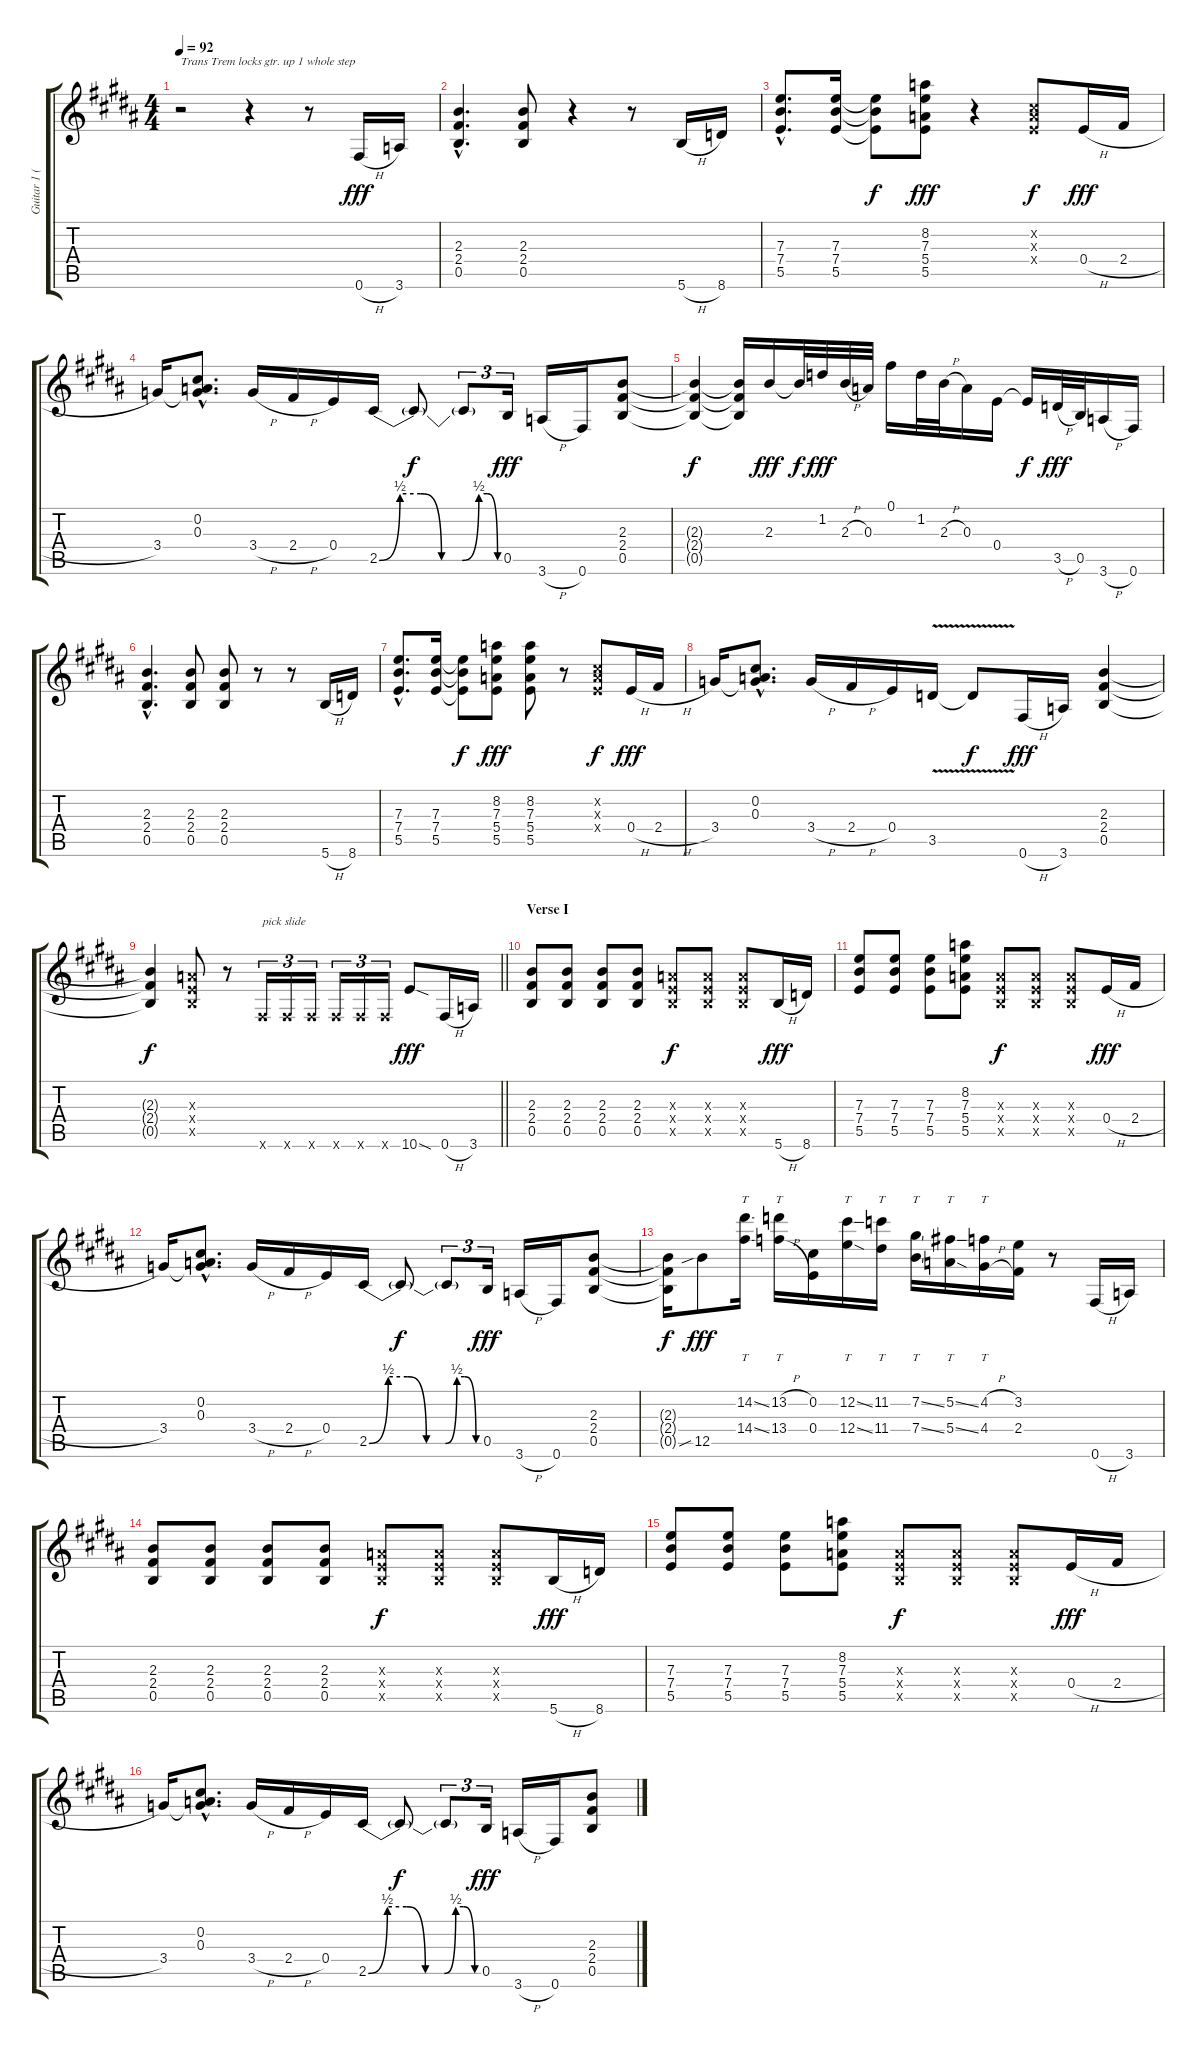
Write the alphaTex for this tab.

\track ("Guitar 1 (/w Trans Trem +1)" "Guitar 1 (") {instrument distortionguitar}
\staff {score tabs}
\tuning (Gb4 Db4 A3 E3 B2 Gb2) {hide}
\ts (4 4)
\tempo 92
\clef g2
\ks b
r.2{txt "Trans Trem locks gtr. up 1 whole step" dy fff instrument distortionguitar} r.4 r.8 0.6{h}.16 3.6.16 |
(2.3{hac} 2.4{hac} 0.5{hac}).4{d} (2.3 2.4 0.5).8 r.4 r.8 5.6{h}.16 8.6.16 |
(7.3{hac} 7.4{hac} 5.5{hac}).8{d} (7.3 7.4 5.5).16 (7.3{t} 7.4{t} 5.5{t}).8{dy f} (8.2 7.3 5.4 5.5).8{dy fff} r.4 (0.2{x} 0.3{x} 0.4{x}).8{dy f} 0.4{h}.16{dy fff} 2.4{h}.16 |
3.4.16 (0.2{hac} 0.3{hac} 3.4{hac t}).8{d} 3.4{h}.16 2.4{h}.16 0.4.16 2.5{be (custom 0 0 10 2 20 2 30 0 40 0 48 2 52 2 57 0 60 0)}.16 2.5{t}.8{dy f} 2.5{t}.8{tu (3 2)} 0.5.16{tu (3 2) dy fff} 3.6{h}.16 0.6.16 (2.3 2.4 0.5).8 |
(2.3{t} 2.4{t} 0.5{t}).4{dy f} (2.3{t} 2.4{t} 0.5{t}).16 2.3.16{dy fff} 2.3{t}.32{dy f} 1.2.32{dy fff} 2.3{h}.32 0.3.32 0.1.16 1.2.32 2.3{h}.32 0.3.16 0.4.16 0.4{t}.16{dy f} 3.5{h}.32{dy fff} 0.5.32 3.6{h}.16 0.6.16 |
(2.3{hac} 2.4{hac} 0.5{hac}).4{d} (2.3 2.4 0.5).8 (2.3 2.4 0.5).8 r.8 r.8 5.6{h}.16 8.6.16 |
(7.3{hac} 7.4{hac} 5.5{hac}).8{d} (7.3 7.4 5.5).16 (7.3{t} 7.4{t} 5.5{t}).8{dy f} (8.2 7.3 5.4 5.5).8{dy fff} (8.2 7.3 5.4 5.5).8 r.8 (0.2{x} 0.3{x} 0.4{x}).8{dy f} 0.4{h}.16{dy fff} 2.4{h}.16 |
3.4.16 (0.2{hac} 0.3{hac} 3.4{hac t}).8{d} 3.4{h}.16 2.4{h}.16 0.4.16 3.5{v}.16 3.5{t}.8{dy f} 0.6{h}.16{dy fff} 3.6.16 (2.3 2.4 0.5).4 |
\barLineRight lightlight
(2.3{t} 2.4{t} 0.5{t}).4{dy f} (0.3{x} 0.4{x} 0.5{x}).8 r.8 0.6{x}.16{tu (3 2) txt "pick slide"} 0.6{x}.16{tu (3 2)} 0.6{x}.16{tu (3 2)} 0.6{x}.16{tu (3 2)} 0.6{x}.16{tu (3 2)} 0.6{x}.16{tu (3 2)} 10.6{sod}.8{dy fff} 0.6{h}.16 3.6.16 |
\section ("" "Verse I")
(2.3 2.4 0.5).8 (2.3 2.4 0.5).8 (2.3 2.4 0.5).8 (2.3 2.4 0.5).8 (0.3{x} 0.4{x} 0.5{x}).8{dy f} (0.3{x} 0.4{x} 0.5{x}).8 (0.3{x} 0.4{x} 0.5{x}).8 5.6{h}.16{dy fff} 8.6.16 |
(7.3 7.4 5.5).8 (7.3 7.4 5.5).8 (7.3 7.4 5.5).8 (8.2 7.3 5.4 5.5).8 (0.3{x} 0.4{x} 0.5{x}).8{dy f} (0.3{x} 0.4{x} 0.5{x}).8 (0.3{x} 0.4{x} 0.5{x}).8 0.4{h}.16{dy fff} 2.4{h}.16 |
3.4.16 (0.2{hac} 0.3{hac} 3.4{hac t}).8{d} 3.4{h}.16 2.4{h}.16 0.4.16 2.5{be (custom 0 0 10 2 20 2 30 0 40 0 46 2 50 2 56 0 60 0)}.16 2.5{t}.8{dy f} 2.5{t}.8{tu (3 2)} 0.5.16{tu (3 2) dy fff} 3.6{h}.16 0.6.16 (2.3 2.4 0.5).8 |
(2.3{t} 2.4{t} 0.5{t}).16{dy f} 12.5{sib}.8{dy fff} (14.2{ss} 14.4{ss}).16{tt} (13.2{h} 13.4{h}).16{tt} (0.2 0.4).16 (12.2{ss} 12.4{ss}).16{tt} (11.2 11.4).16{tt} (7.2{ss} 7.4{ss}).16{tt} (5.2{ss} 5.4{ss}).16{tt} (4.2{h} 4.4{h}).16{tt} (3.2 2.4).16 r.8 0.6{h}.16 3.6.16 |
(2.3 2.4 0.5).8 (2.3 2.4 0.5).8 (2.3 2.4 0.5).8 (2.3 2.4 0.5).8 (0.3{x} 0.4{x} 0.5{x}).8{dy f} (0.3{x} 0.4{x} 0.5{x}).8 (0.3{x} 0.4{x} 0.5{x}).8 5.6{h}.16{dy fff} 8.6.16 |
(7.3 7.4 5.5).8 (7.3 7.4 5.5).8 (7.3 7.4 5.5).8 (8.2 7.3 5.4 5.5).8 (0.3{x} 0.4{x} 0.5{x}).8{dy f} (0.3{x} 0.4{x} 0.5{x}).8 (0.3{x} 0.4{x} 0.5{x}).8 0.4{h}.16{dy fff} 2.4{h}.16 |
3.4.16 (0.2{hac} 0.3{hac} 3.4{hac t}).8{d} 3.4{h}.16 2.4{h}.16 0.4.16 2.5{be (custom 0 0 10 2 20 2 30 0 40 0 46 2 50 2 56 0 60 0)}.16 2.5{t}.8{dy f} 2.5{t}.8{tu (3 2)} 0.5.16{tu (3 2) dy fff} 3.6{h}.16 0.6.16 (2.3 2.4 0.5).8
